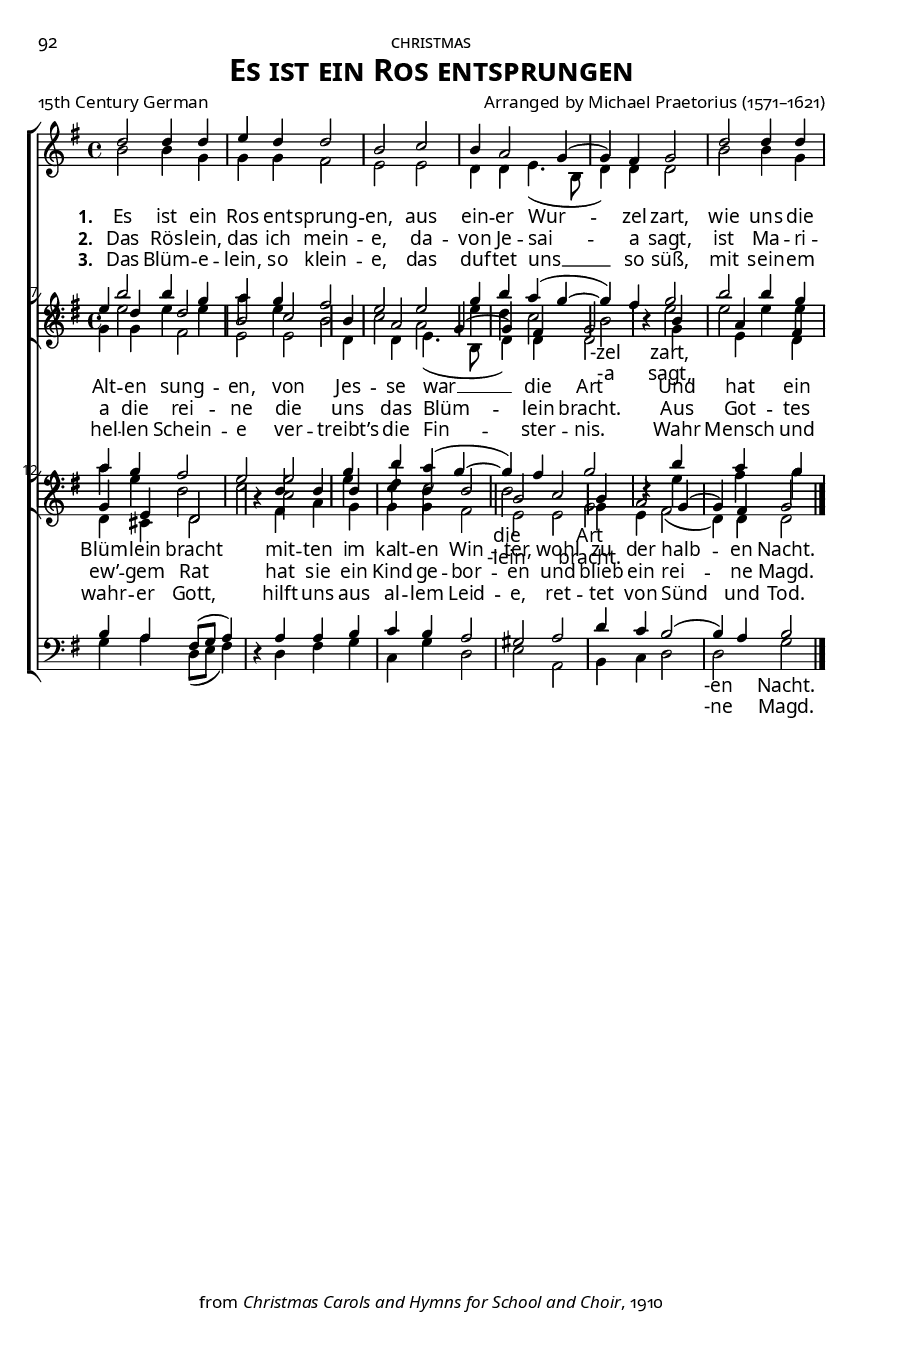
\version "2.14.2"
\include "util.ly"
\header {
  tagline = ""%\markup { "from" \concat{\italic "HymnsAndCarolsOfChristmas.com"}}

    title = \markup{\override #'(font-name . "Garamond Premier Pro Semibold"){ \abs-fontsize #15 \smallCapsOldStyle"Es ist ein Ros entsprungen"}}
    poet = \markup\oldStyleNum"15th Century German"
    composer = \markup\oldStyleNum"Arranged by Michael Praetorius (1571–1621)"
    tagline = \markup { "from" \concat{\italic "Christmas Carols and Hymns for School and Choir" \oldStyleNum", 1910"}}
  }
\paper {
  print-all-headers = ##f
  paper-height = 9\in
  paper-width = 6\in
  indent = 0\in
  %system-system-spacing = #'((basic-distance . 10) (padding . 0))
  system-system-spacing =
    #'((basic-distance . 0)
       (minimum-distance . 0)
       (padding . -12)
       (stretchability . 100))
  %markup-system-spacing =
  %  #'((basic-distance . 0)
  %     (minimum-distance . 0)
  %     (padding . -5)
  %     (stretchability . 100))
  score-markup-spacing =
    #'((basic-distance . 0)
       (minimum-distance . 0)
       (padding . -2)
       (stretchability . 100))
%{IF_LESSER
  markup-system-spacing #'stretchability = 50
  top-markup-spacing #'stretchability = 30
  last-bottom-spacing #'stretchability = 60
%}%END_IF_LESSER
  ragged-last-bottom = ##t
  ragged-bottom = ##f
  two-sided = ##t
  inner-margin = 0.5\in
  outer-margin = 0.25\in
  top-margin = 0.25\in
  bottom-margin = 0.25\in
  first-page-number = #092
  print-first-page-number = ##t
  headerLine = \markup{\override #'(font-name . "Garamond Premier Pro") \smallCapsOldStyle"christmas"}
  oddHeaderMarkup = \markup\fill-line{
     \override #'(font-name . "Garamond Premier Pro")\abs-fontsize #8.5
     \combine 
        \fill-line{"" \on-the-fly #print-page-number-check-first
        \oldStylePageNum""
        }
        \fill-line{\headerLine}
  }
  evenHeaderMarkup = \markup {
     \override #'(font-name . "Garamond Premier Pro")\abs-fontsize #8.5
     \combine
        \on-the-fly #print-page-number-check-first
        \oldStylePageNum""
        \fill-line{\headerLine}
  }
}
#(set-global-staff-size 15) \paper{ #(define fonts (make-pango-font-tree "GoudyOlSt BT" "Garamond Premier Pro" "Garamond Premier Pro" (/ 15 20))) }
global = {
  \key g \major
  \time 4/4
  \override DynamicLineSpanner #'staff-padding = #0.0
  \override DynamicLineSpanner #'Y-extent = #'(-1 . 1)
}

sopMusic = \relative c'' {
  d2 d4 d |
  e d d2 |
  b c |
  b4 a2 g4( |
  
  g) fis g2 |
  d' d4 d |
  e d d2 |
  b c |
  
  b4 a2 g4( |
  g) fis g2 |
  b4\rest b4 a fis |
  g e d2 |
  
  b'4\rest d4 d d |
  e d d2 |
  b c |
  b4\! a2 g4( |
  g) fis g2 \bar "|."
}
sopWords = \lyricmode {
  
}

altoMusic = \relative c'' {
  b2 b4 g |
  g g fis2 |
  e e |
  d4 d e4.( b8 |
  
  d4) d4 d2 |
  b'2 b4 g |
  g g fis2 |
  e e |
  
  d4 d e4.( b8 |
  d4) d d2 |
  s4 g e d |
  d cis d2 |
  
  s4 fis a g |
  g g fis2 |
  e e |
  g4 e fis2( |
  d4) d d2 \bar "|."
}
altoWords = \lyricmode {
  \dropLyricsV
  \set stanza = #"1. "
  Es ist ein Ros ent -- sprung -- en,
  aus ein -- er Wur -- zel zart,
  wie uns die Alt -- en sung -- en,
  von Jes -- se war __ die Art
  Und hat ein Blüm -- lein bracht
  mit -- ten im kalt -- en Win -- ter,
  wohl zu der halb -- en Nacht.
}
altoWordsII = \lyricmode {
  \dropLyricsV
  \set stanza = #"2. "
  Das Rös -- lein, das ich mein -- e,
  da -- von Je -- sai -- a sagt,
  ist Ma -- ri -- a die rei -- ne
  die uns das Blüm -- lein bracht.
  Aus Got -- tes ew’ -- gem Rat
  hat sie ein Kind ge -- bor -- en
  und blieb ein rei -- ne Magd.
}
altoWordsIII = \lyricmode {
  \dropLyricsV
  \set stanza = #"3. "
  Das Blüm -- e -- lein, so klein -- e,
  das duf -- tet uns __ so süß,
  mit sein -- em hel -- len Schein -- e
  ver -- treibt’s die Fin -- ster -- nis.
  Wahr Mensch und wahr -- er Gott,
  hilft uns aus al -- lem Leid -- e,
  ret -- tet von Sünd und Tod.
}
altoWordsIV = \lyricmode {
}
altoWordsV = \lyricmode {
}
altoWordsVI = \lyricmode {
}
tenorMusic = \relative c' {
  d2 d4 b |
  c b a2 |
  g g |
  b4 d c( b~ |
  
  b) a b2 |
  d d4 b |
  c b a2 |
  g g |
  
  b4 d c( b~ |
  b) a b2 |
  s4 d4 c b |
  b a fis8[( g] a4) |
  
  s4 a4 a b |
  c b a2 |
  gis a |
  d4 c b2( |
  b4) a b2 \bar "|."
}
tenorWords = \lyricmode {

}

bassMusic = \relative c {
  g'2 g4 g |
  c g d2 |
  e c |
  g'4 fis e2 |
  
  d2 g |
  g g4 g |
  c g d2 |
  e c |
  
  g'4 fis e2 |
  d g, |
  d'4\rest g a b |
  g a d,8[( e] fis4) |
  
  d4\rest d fis g |
  c, g' d2 |
  e a, |
  b4 c d2 |
  d g \bar "|."
}
bassWords = \lyricmode {
  \repeat unfold 11 { \skip 1 }
  -zel zart,
  \repeat unfold 11 { \skip 1 }
  die Art
  \repeat unfold 17 { \skip 1 }
  -en Nacht.
}
bassWordsII = \lyricmode {
  \repeat unfold 11 { \skip 1 }
  -a sagt,
  \repeat unfold 11 { \skip 1 }
  -lein bracht.
  \repeat unfold 17 { \skip 1 }
  -ne Magd.
}
bassWordsIII = \lyricmode {
  \repeat unfold 11 { \skip 1 }
  so süß,
  \repeat unfold 11 { \skip 1 }
  -ster -- nis.
  \repeat unfold 17 { \skip 1 }
  und Tod.
}

pianoRH = \relative c' {
  
}
pianoLH = \relative c' {
  
}

\score {
  <<
   \new ChoirStaff <<
%    \new Lyrics = sopranos \with { \override VerticalAxisGroup #'nonstaff-relatedstaff-spacing = #'((basic-distance . 1)) }
    \new Staff = women <<
      \new Voice = "sopranos" { \voiceOne << \global \sopMusic >> }
      \new Voice = "altos" { \voiceTwo << \global \altoMusic >> }
    >>
    \new Lyrics \with { alignAboveContext = #"women" \override VerticalAxisGroup #'nonstaff-relatedstaff-spacing = #'((basic-distance . 1))} \lyricsto "sopranos" \sopWords
    \new Lyrics = "altosVI"  \with { alignBelowContext = #"women" } \lyricsto "altos" \altoWordsVI
    \new Lyrics = "altosV"  \with { alignBelowContext = #"women" } \lyricsto "altos" \altoWordsV
    \new Lyrics = "altosIV"  \with { alignBelowContext = #"women" } \lyricsto "altos" \altoWordsIV
    \new Lyrics = "altosIII"  \with { alignBelowContext = #"women" } \lyricsto "altos" \altoWordsIII
    \new Lyrics = "altosII"  \with { alignBelowContext = #"women" } \lyricsto "altos" \altoWordsII
    \new Lyrics = "altos"  \with { alignBelowContext = #"women" \override VerticalAxisGroup #'nonstaff-relatedstaff-spacing = #'((basic-distance . 1)) } \lyricsto "altos" \altoWords
   \new Staff = men <<
      \clef bass
      \new Voice = "tenors" { \voiceOne << \global \tenorMusic >> }
      \new Voice = "basses" { \voiceTwo << \global \bassMusic >> }
    >>
    \new Lyrics \with { alignAboveContext = #"men" \override VerticalAxisGroup #'nonstaff-relatedstaff-spacing = #'((padding . 0.2)) } \lyricsto "tenors" \tenorWords
%{IF_LESSER
    \new Lyrics \with { alignBelowContext = #"men" \override VerticalAxisGroup #'nonstaff-relatedstaff-spacing = #'((basic-distance . 1)(padding . 0.2)) } \lyricsto "basses" \bassWordsIII
%}%END_IF_LESSER
    \new Lyrics \with { alignBelowContext = #"men" \override VerticalAxisGroup #'nonstaff-relatedstaff-spacing = #'((basic-distance . 1)(padding . 0.2)) } \lyricsto "basses" \bassWordsII
    \new Lyrics \with { alignBelowContext = #"men" \override VerticalAxisGroup #'nonstaff-relatedstaff-spacing = #'((basic-distance . 1)(padding . 0.2)) } \lyricsto "basses" \bassWords
  >>
%    \new PianoStaff << \new Staff { \new Voice { \pianoRH } } \new Staff { \clef "bass" \pianoLH } >>
  >>
  \layout {
    %#(layout-set-staff-size 15)
    %#(define fonts (make-pango-font-tree "GoudyOlSt BT" "Garamond Premier Pro" "Garamond Premier Pro" (/ 15 20)))
    \context {
      \Score
      %\override SpacingSpanner #'base-shortest-duration = #(ly:make-moment 1 8)
      %\override SpacingSpanner #'common-shortest-duration = #(ly:make-moment 1 4)
    }
    \context {
      % Remove all empty staves
      % \Staff \RemoveEmptyStaves \override VerticalAxisGroup #'remove-first = ##t
    }
  }
  
  \midi {
    %\tempo 4 = 90
    \set Staff.midiInstrument = "flute"
  
    \context {
      \Voice
      \remove "Dynamic_performer"
    }
  }
}
